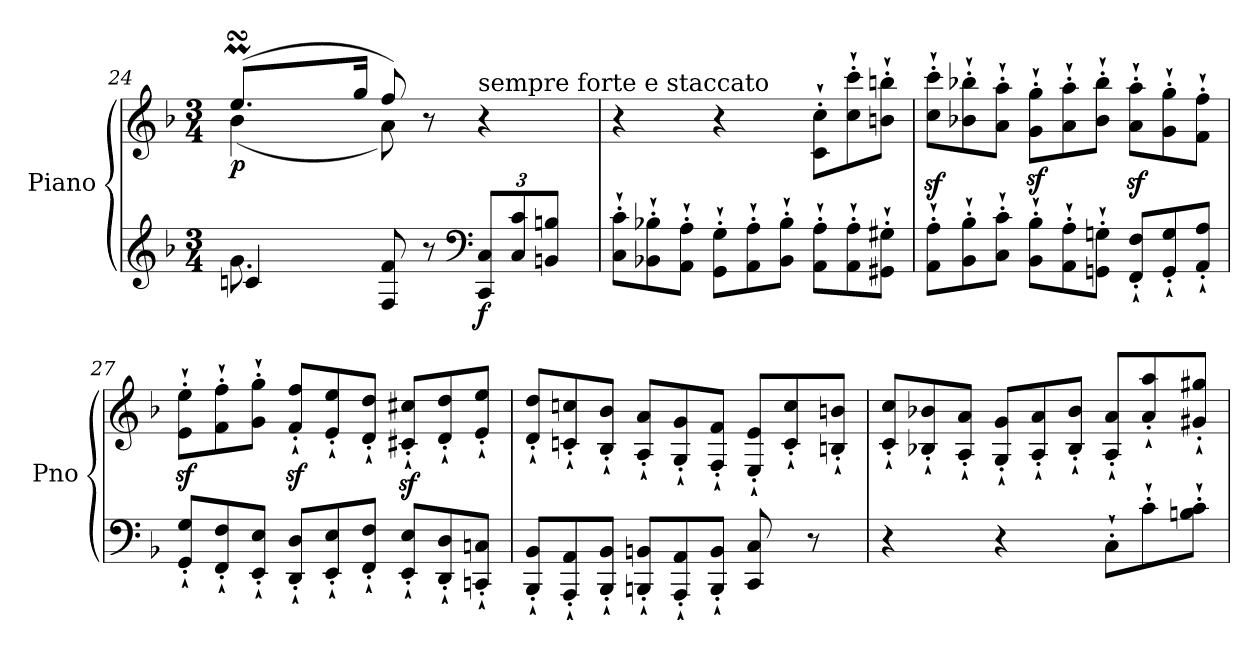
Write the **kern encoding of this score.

**kern	**kern	**dynam
*part1	*part1	*part1
*staff2	*staff1	*staff1/2
*I"Piano	*	*
*I'Pno	*	*
*clefG2	*clefG2	*
*k[b-]	*k[b-]	*
*F:	*F:	*
*M3/4	*M3/4	*
=24	=24	=24
*^	*^	*
*	*^	*	*	*
!	!	!	!	!	!LO:DY:b
16ryy	8.g\	4cn/	(>8.eesSsSm/L	(<4b-\	p
32ffLLLyy	.	.	.	.	.
32eeyy	.	.	.	.	.
32ddyy	.	.	.	.	.
32eeJyy	.	.	.	.	.
16e/JJ	2ryy	.	16gg/Jk	.	.
8F/ 8f/	.	2ryy	8ff/)	8a\)	.
8r	.	.	8r	4.ryy	.
*clefF4	*	*	*	*	*
*Xbrackettup	*	*	*	*	*
!	!	!	!LO:TX:a:t=sempre forte e staccato	!	!
!	!	!	!	!	!LO:DY:b=2
12CC/ 12C/L	.	.	4r	.	f
12C/ 12c/	.	.	.	.	.
12BBn/ 12Bn/J	.	.	.	.	.
.	16ryy	.	.	.	.
*v	*v	*v	*	*	*
*	*v	*v	*
=25	=25	=25
*Xtuplet	*	*
12C\'` 12c\'`L	4r	.
12BB-X\'` 12B-X\'`	.	.
12AA\'` 12A\'`J	.	.
12GG\'` 12G\'`L	4r	.
12AA\'` 12A\'`	.	.
12BB-\'` 12B-\'`J	.	.
*	*Xtuplet	*
12AA\'` 12A\'`L	12c\'` 12cc\'`L	.
12AA\'` 12A\'`	12cc\'` 12ccc\'`	.
12GG#X\'` 12G#X\'`J	12bn\'` 12bbn\'`J	.
!!LO:PB:g=z
=26	=26	=26
12AA\'` 12A\'`L	12cc\z<'` 12ccc\z<'`L	.
12BB-\'` 12B-\'`	12b-X\'` 12bb-X\'`	.
12C\'` 12c\'`J	12a\'` 12aa\'`J	.
12BB-\'` 12B-\'`L	12g\z<'` 12gg\z<'`L	.
12AA\'` 12A\'`	12a\'` 12aa\'`	.
12GGn\'` 12Gn\'`J	12b-\'` 12bb-\'`J	.
12FF/'` 12F/'`L	12a\z<'` 12aa\z<'`L	.
12GG/'` 12G/'`	12g\'` 12gg\'`	.
12AA/'` 12A/'`J	12f\'` 12ff\'`J	.
=27	=27	=27
12GG/'` 12G/'`L	12e\z<'` 12ee\z<'`L	.
12FF/'` 12F/'`	12f\'` 12ff\'`	.
12EE/'` 12E/'`J	12g\'` 12gg\'`J	.
12DD/'` 12D/'`L	12f/z<'` 12ff/z<'`L	.
12EE/'` 12E/'`	12e/'` 12ee/'`	.
12FF/'` 12F/'`J	12d/'` 12dd/'`J	.
12EE/'` 12E/'`L	12c#X/z<'` 12cc#X/z<'`L	.
12DD/'` 12D/'`	12d/'` 12dd/'`	.
12CCn/'` 12Cn/'`J	12e/'` 12ee/'`J	.
=28	=28	=28
12BBB-/'` 12BB-/'`L	12d/'` 12dd/'`L	.
12AAA/'` 12AA/'`	12cn/'` 12ccn/'`	.
12BBB-/'` 12BB-/'`J	12B-/'` 12b-/'`J	.
12BBBn/'` 12BBn/'`L	12A/'` 12a/'`L	.
12AAA/'` 12AA/'`	12G/'` 12g/'`	.
12BBB/'` 12BB/'`J	12F/'` 12f/'`J	.
8CC/ 8C/	12E/'` 12e/'`L	.
.	12c/'` 12cc/'`	.
8r	.	.
.	12Bn/'` 12bn/'`J	.
!!LO:LB:g=z
=29	=29	=29
4r	12c/'` 12cc/'`L	.
.	12B-X/'` 12b-X/'`	.
.	12A/'` 12a/'`J	.
4r	12G/'` 12g/'`L	.
.	12A/'` 12a/'`	.
.	12B-/'` 12b-/'`J	.
12C'`\L	12A/'` 12a/'`L	.
12c'`\	12a/'` 12aa/'`	.
12Bn\'` 12c\'`J	12g#X/'` 12gg#X/'`J	.
=	=	=
*-	*-	*-
